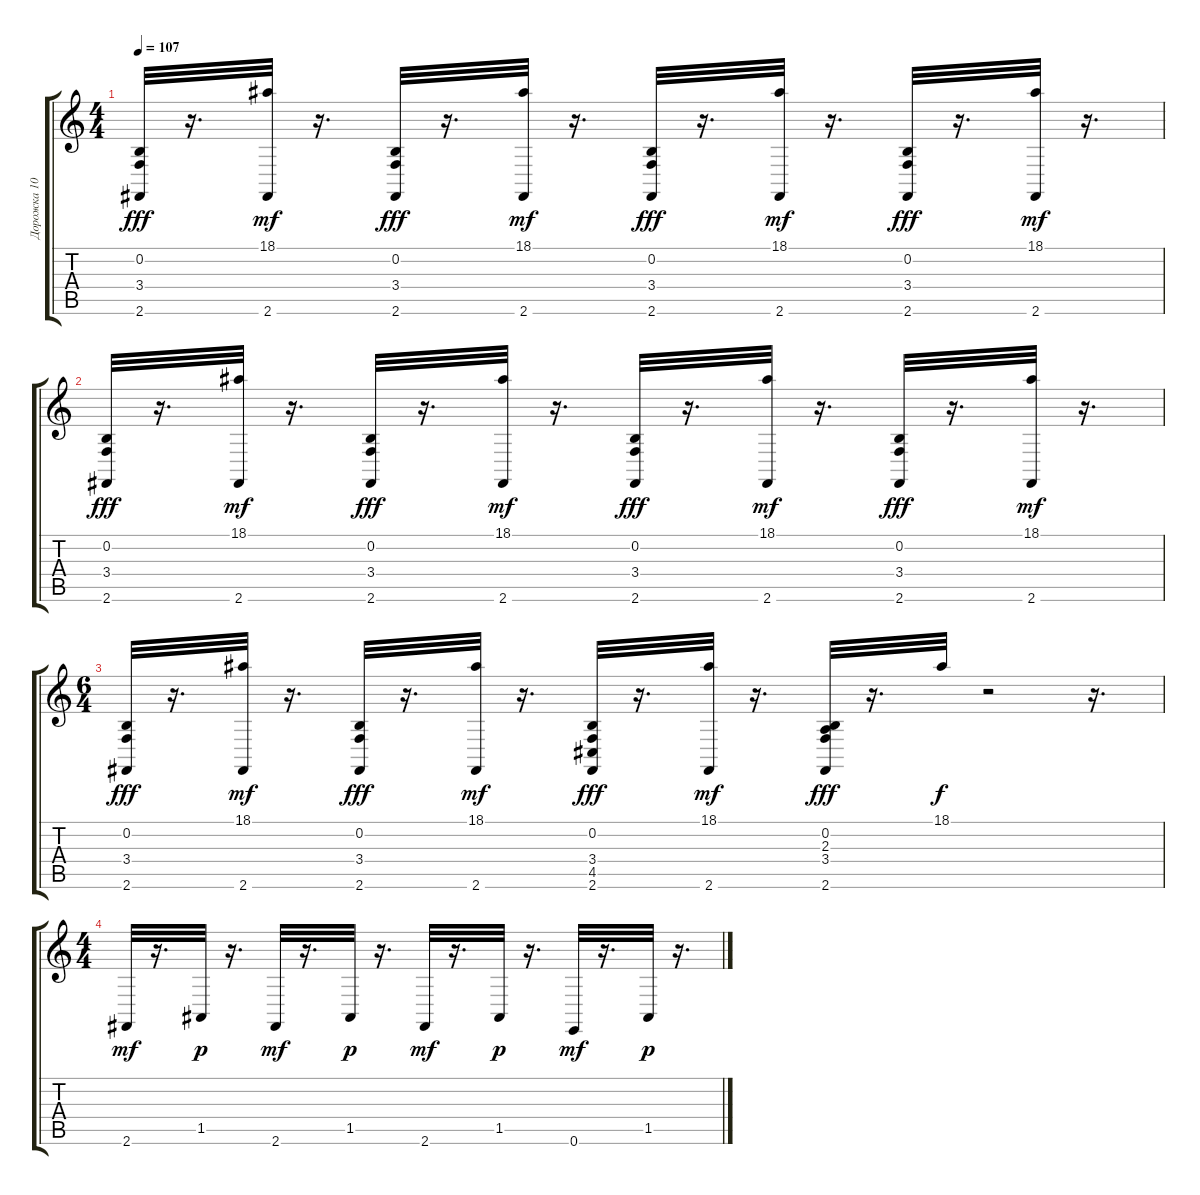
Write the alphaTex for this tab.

\track ("Дорожка 10" "Дорожка 10") {instrument acousticgrandpiano}
\staff {score tabs}
\tuning (E4 B3 G3 D3 A2 E2) {hide}
\ts (4 4)
\tempo 107
\clef g2
\ks c
(0.2 3.4 2.6).32{dy fff} r.16{d} (18.1 2.6).32{dy mf} r.16{d} (0.2 3.4 2.6).32{dy fff} r.16{d} (18.1 2.6).32{dy mf} r.16{d} (0.2 3.4 2.6).32{dy fff} r.16{d} (18.1 2.6).32{dy mf} r.16{d} (0.2 3.4 2.6).32{dy fff} r.16{d} (18.1 2.6).32{dy mf} r.16{d} |
(0.2 3.4 2.6).32{dy fff} r.16{d} (18.1 2.6).32{dy mf} r.16{d} (0.2 3.4 2.6).32{dy fff} r.16{d} (18.1 2.6).32{dy mf} r.16{d} (0.2 3.4 2.6).32{dy fff} r.16{d} (18.1 2.6).32{dy mf} r.16{d} (0.2 3.4 2.6).32{dy fff} r.16{d} (18.1 2.6).32{dy mf} r.16{d} |
\ts (6 4)
(0.2 3.4 2.6).32{dy fff} r.16{d} (18.1 2.6).32{dy mf} r.16{d} (0.2 3.4 2.6).32{dy fff} r.16{d} (18.1 2.6).32{dy mf} r.16{d} (0.2 3.4 4.5 2.6).32{dy fff} r.16{d} (18.1 2.6).32{dy mf} r.16{d} (0.2 2.3 3.4 2.6).32{dy fff} r.16{d} 18.1.32{dy f} r.2 r.16{d} |
\ts (4 4)
2.6.32{dy mf} r.16{d} 1.5.32{dy p} r.16{d} 2.6.32{dy mf} r.16{d} 1.5.32{dy p} r.16{d} 2.6.32{dy mf} r.16{d} 1.5.32{dy p} r.16{d} 0.6.32{dy mf} r.16{d} 1.5.32{dy p} r.16{d}
